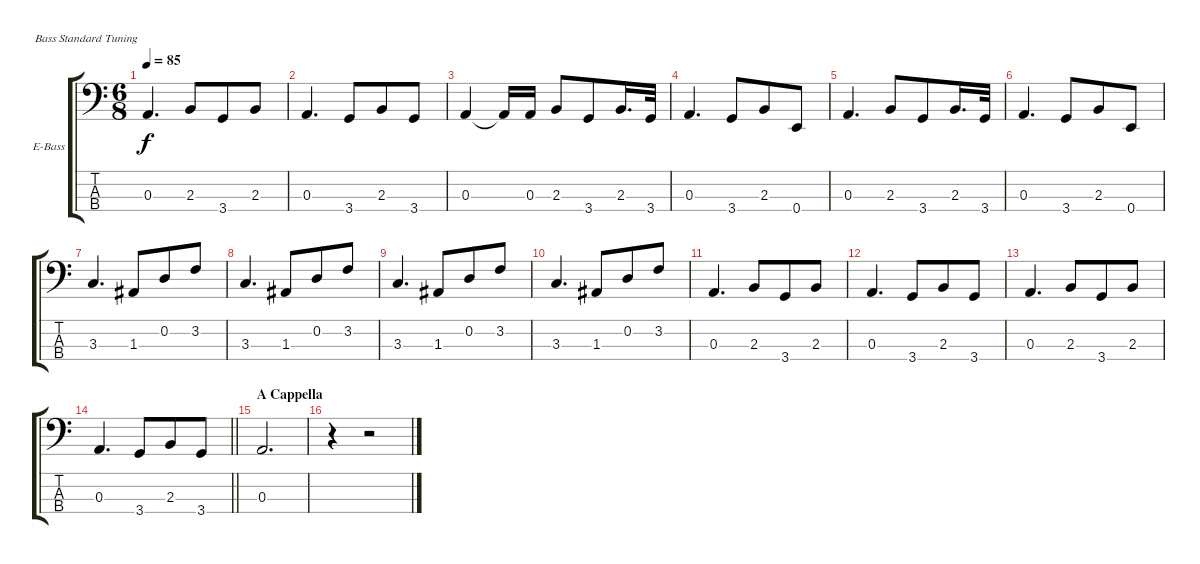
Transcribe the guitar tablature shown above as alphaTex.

\bracketExtendMode groupsimilarinstruments
\firstSystemTrackNameOrientation horizontal
\otherSystemsTrackNameOrientation horizontal
\track ("Bass guitar" "E-Bass") {instrument electricbassfinger}
\staff {score tabs}
\tuning (G2 D2 A1 E1)
\ts (6 8)
\tempo 85
\clef f4
\ks c
0.3.4{d dy f} 2.3.8 3.4.8 2.3.8 |
0.3.4{d} 3.4.8 2.3.8 3.4.8 |
0.3.4 0.3{t}.16 0.3.16 2.3.8 3.4.8 2.3.16{d} 3.4.32 |
0.3.4{d} 3.4.8 2.3.8 0.4.8 |
0.3.4{d} 2.3.8 3.4.8 2.3.16{d} 3.4.32 |
0.3.4{d} 3.4.8 2.3.8 0.4.8 |
3.3.4{d} 1.3.8 0.2.8 3.2.8 |
3.3.4{d} 1.3.8 0.2.8 3.2.8 |
3.3.4{d} 1.3.8 0.2.8 3.2.8 |
3.3.4{d} 1.3.8 0.2.8 3.2.8 |
0.3.4{d} 2.3.8 3.4.8 2.3.8 |
0.3.4{d} 3.4.8 2.3.8 3.4.8 |
0.3.4{d} 2.3.8 3.4.8 2.3.8 |
\barLineRight lightlight
0.3.4{d} 3.4.8 2.3.8 3.4.8 |
\section ("" "A Cappella")
0.3.2{d} |
r.4 r.2
